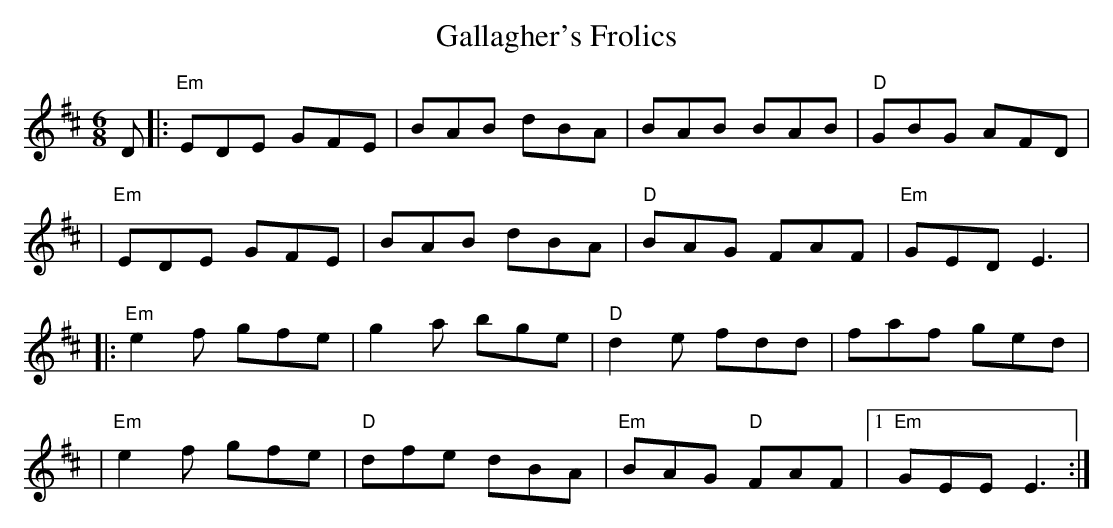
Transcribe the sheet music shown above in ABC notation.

X:1
T: Gallagher's Frolics
M: 6/8
L: 1/8
K: Edor
D|:"Em"EDE GFE|BAB dBA|BAB BAB|"D"GBG AFD|
|"Em"EDE GFE| BAB dBA| "D"BAG FAF | "Em"GED E3 |
|:"Em"e2 f gfe|g2 a bge|"D"d2 e fdd|faf ged|
|"Em"e2 f gfe|"D"dfe dBA|"Em"BAG "D"FAF|1 "Em"GEE E3 :|
